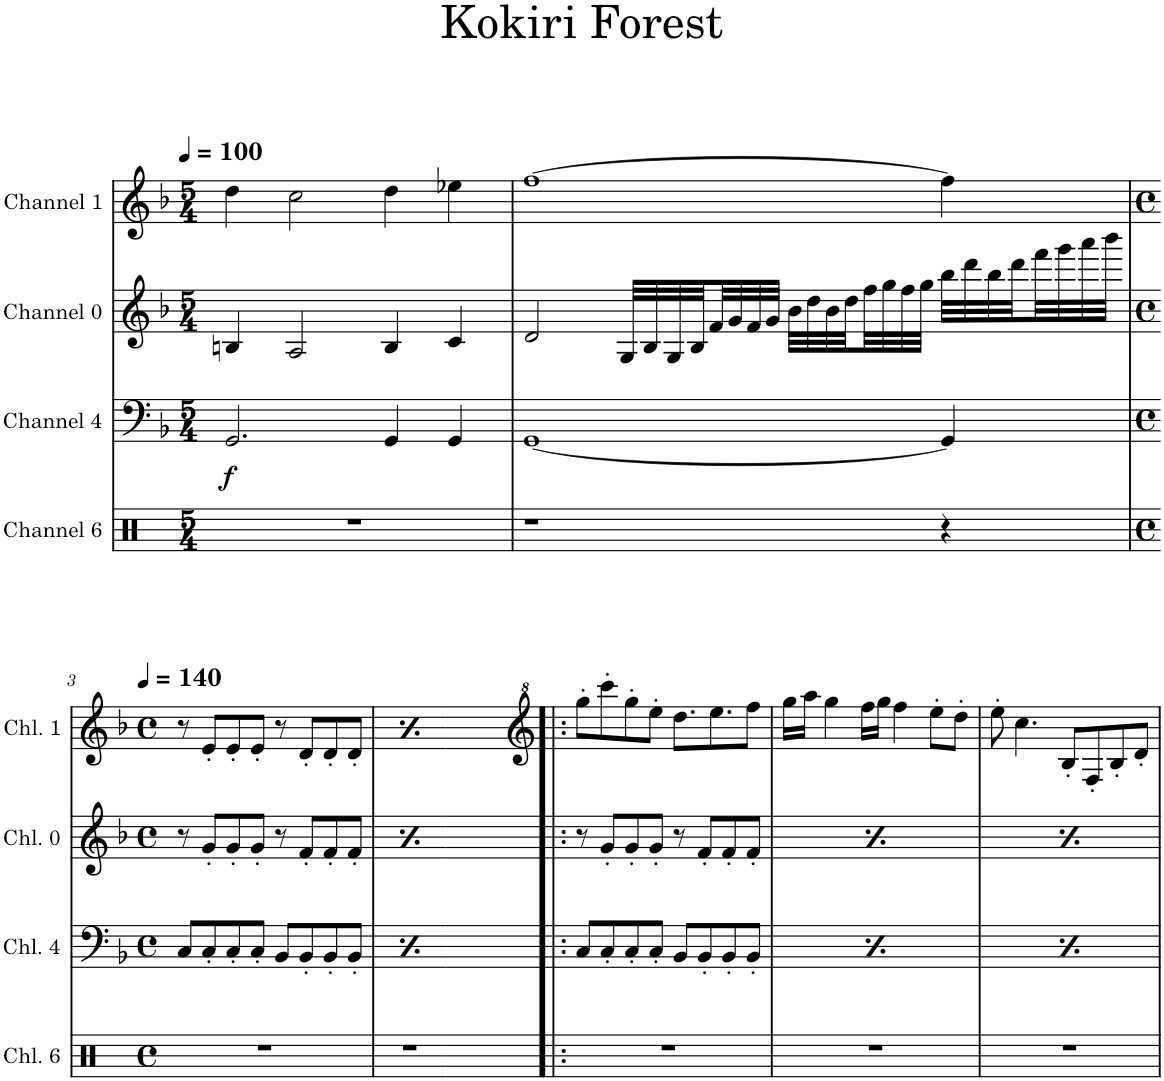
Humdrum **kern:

**kern	**kern	**dynam	**kern	**kern
*part4	*part3	*part3	*part2	*part1
*staff4	*staff3	*staff3	*staff2	*staff1
*I"Channel 6	*I"Channel 4	*	*I"Channel 0	*I"Channel 1
*I'Chl. 6	*I'Chl. 4	*	*I'Chl. 0	*I'Chl. 1
*clefX	*clefF4	*	*clefG2	*clefG2
*k[]	*k[b-]	*	*k[b-]	*k[b-]
*M5/4	*M5/4	*	*M5/4	*M5/4
*MM100	*MM100	*	*MM100	*MM100
=1	=1	=1	=1	=1
!	!	!LO:DY:b	!	!
4%5r	2.GG/	f	4Bn/	4dd\
.	.	.	2A/	2cc\
.	4GG/	.	4B/	4dd\
.	4GG/	.	4c/	4ee-X\
=2	=2	=2	=2	=2
1r	[1GG	.	2d/	[1ff
.	.	.	32G/LLL	.
.	.	.	32B-/	.
.	.	.	32G/	.
.	.	.	32B-/	.
.	.	.	32f/	.
.	.	.	32g/	.
.	.	.	32f/	.
.	.	.	32g/JJJ	.
.	.	.	32b-\LLL	.
.	.	.	32dd\	.
.	.	.	32b-\	.
.	.	.	32dd\	.
.	.	.	32ff\	.
.	.	.	32gg\	.
.	.	.	32ff\	.
.	.	.	32gg\JJJ	.
4r	4GG/]	.	32bb-\LLL	4ff\]
.	.	.	32ddd\	.
.	.	.	32bb-\	.
.	.	.	32ddd\	.
.	.	.	32fff\	.
.	.	.	32ggg\	.
.	.	.	32aaa\	.
.	.	.	32bbb-\JJJ	.
!!LO:LB:g=z
=3	=3	=3	=3	=3
*M4/4	*M4/4	*	*M4/4	*M4/4
*met(c)	*met(c)	*	*met(c)	*met(c)
*	*	*	*	*MM140
1r	8C/L	.	8r	8r
.	8C'/	.	8g'/L	8e'/L
.	8C'/	.	8g'/	8e'/
.	8C'/J	.	8g'/J	8e'/J
.	8BB-/L	.	8r	8r
.	8BB-'/	.	8f'/L	8d'/L
.	8BB-'/	.	8f'/	8d'/
.	8BB-'/J	.	8f'/J	8d'/J
=4	=4	=4	=4	=4
*	*	*	*	*MM140
1r	8C/L	.	8r	8r
.	8C'/	.	8g'/L	8e'/L
.	8C'/	.	8g'/	8e'/
.	8C'/J	.	8g'/J	8e'/J
.	8BB-/L	.	8r	8r
.	8BB-'/	.	8f'/L	8d'/L
.	8BB-'/	.	8f'/	8d'/
.	8BB-'/J	.	8f'/J	8d'/J
=5!|:	=5!|:	=5!|:	=5!|:	=5!|:
1r	8C/L	.	8r	8ggg'\L
.	8C'/	.	8g'/L	8cccc'\
.	8C'/	.	8g'/	8ggg'\
.	8C'/J	.	8g'/J	8eee'\J
.	8BB-/L	.	8r	8.ddd\L
.	8BB-'/	.	8f'/L	.
.	.	.	.	8.eee\
.	8BB-'/	.	8f'/	.
.	8BB-'/J	.	8f'/J	8fff\J
=6	=6	=6	=6	=6
1r	8C/L	.	8r	16ggg\LL
.	.	.	.	16aaa\JJ
.	8C'/	.	8g'/L	4ggg\
.	8C'/	.	8g'/	.
.	8C'/J	.	8g'/J	16fff\LL
.	.	.	.	16ggg\JJ
.	8BB-/L	.	8r	4fff\
.	8BB-'/	.	8f'/L	.
.	8BB-'/	.	8f'/	8eee'\L
.	8BB-'/J	.	8f'/J	8ddd'\J
=7	=7	=7	=7	=7
1r	8C/L	.	8r	8eee'\
.	8C'/	.	8g'/L	4.ccc\
.	8C'/	.	8g'/	.
.	8C'/J	.	8g'/J	.
.	8BB-/L	.	8r	8b-'/L
.	8BB-'/	.	8f'/L	8f'/
.	8BB-'/	.	8f'/	8b-'/
.	8BB-'/J	.	8f'/J	8dd'/J
=	=	=	=	=
*-	*-	*-	*-	*-
